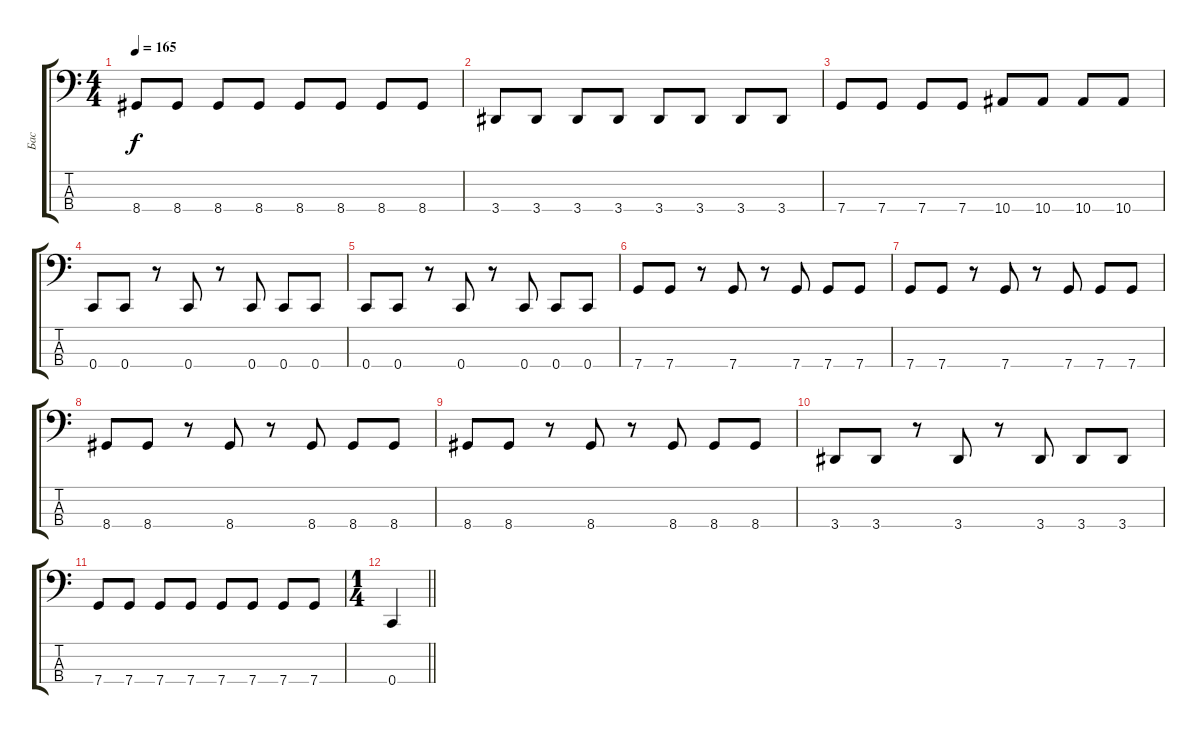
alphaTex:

\track ("Бас" "Бас") {instrument electricbassfinger}
\staff {score tabs}
\tuning (F2 C2 G1 C1) {hide}
\ts (4 4)
\tempo 165
\clef f4
\ks c
8.4.8{dy f} 8.4.8 8.4.8 8.4.8 8.4.8 8.4.8 8.4.8 8.4.8 |
3.4.8 3.4.8 3.4.8 3.4.8 3.4.8 3.4.8 3.4.8 3.4.8 |
7.4.8 7.4.8 7.4.8 7.4.8 10.4.8 10.4.8 10.4.8 10.4.8 |
0.4.8 0.4.8 r.8 0.4.8 r.8 0.4.8 0.4.8 0.4.8 |
0.4.8 0.4.8 r.8 0.4.8 r.8 0.4.8 0.4.8 0.4.8 |
7.4.8 7.4.8 r.8 7.4.8 r.8 7.4.8 7.4.8 7.4.8 |
7.4.8 7.4.8 r.8 7.4.8 r.8 7.4.8 7.4.8 7.4.8 |
8.4.8 8.4.8 r.8 8.4.8 r.8 8.4.8 8.4.8 8.4.8 |
8.4.8 8.4.8 r.8 8.4.8 r.8 8.4.8 8.4.8 8.4.8 |
3.4.8 3.4.8 r.8 3.4.8 r.8 3.4.8 3.4.8 3.4.8 |
7.4.8 7.4.8 7.4.8 7.4.8 7.4.8 7.4.8 7.4.8 7.4.8 |
\ts (1 4)
\barLineRight lightlight
0.4.4
